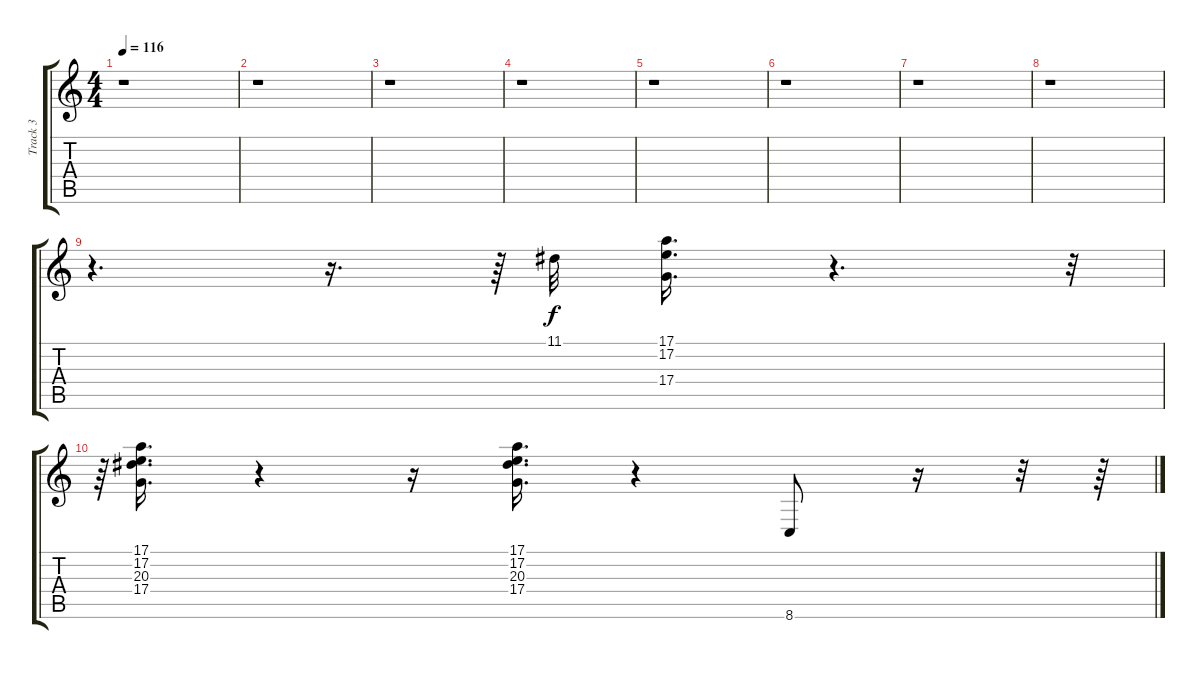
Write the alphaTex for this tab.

\track ("Track 3" "Track 3") {instrument acousticgrandpiano}
\staff {score tabs}
\tuning (E4 B3 G3 D3 A2 E2) {hide}
\ts (4 4)
\tempo 116
\clef g2
\ks c
r.1{dy f} |
r.1 |
r.1 |
r.1 |
r.1 |
r.1 |
r.1 |
r.1 |
r.4{d} r.16{d} r.64{tu (3 2)} 11.1.32 (17.1 17.2 17.4).16{d} r.4{d} r.32{tu (3 2)} |
r.64{tu (3 2)} (17.1 17.2 20.3 17.4).16{d} r.4 r.16 (17.1 17.2 20.3 17.4).16{d} r.4 8.6.8 r.16 r.32 r.64
